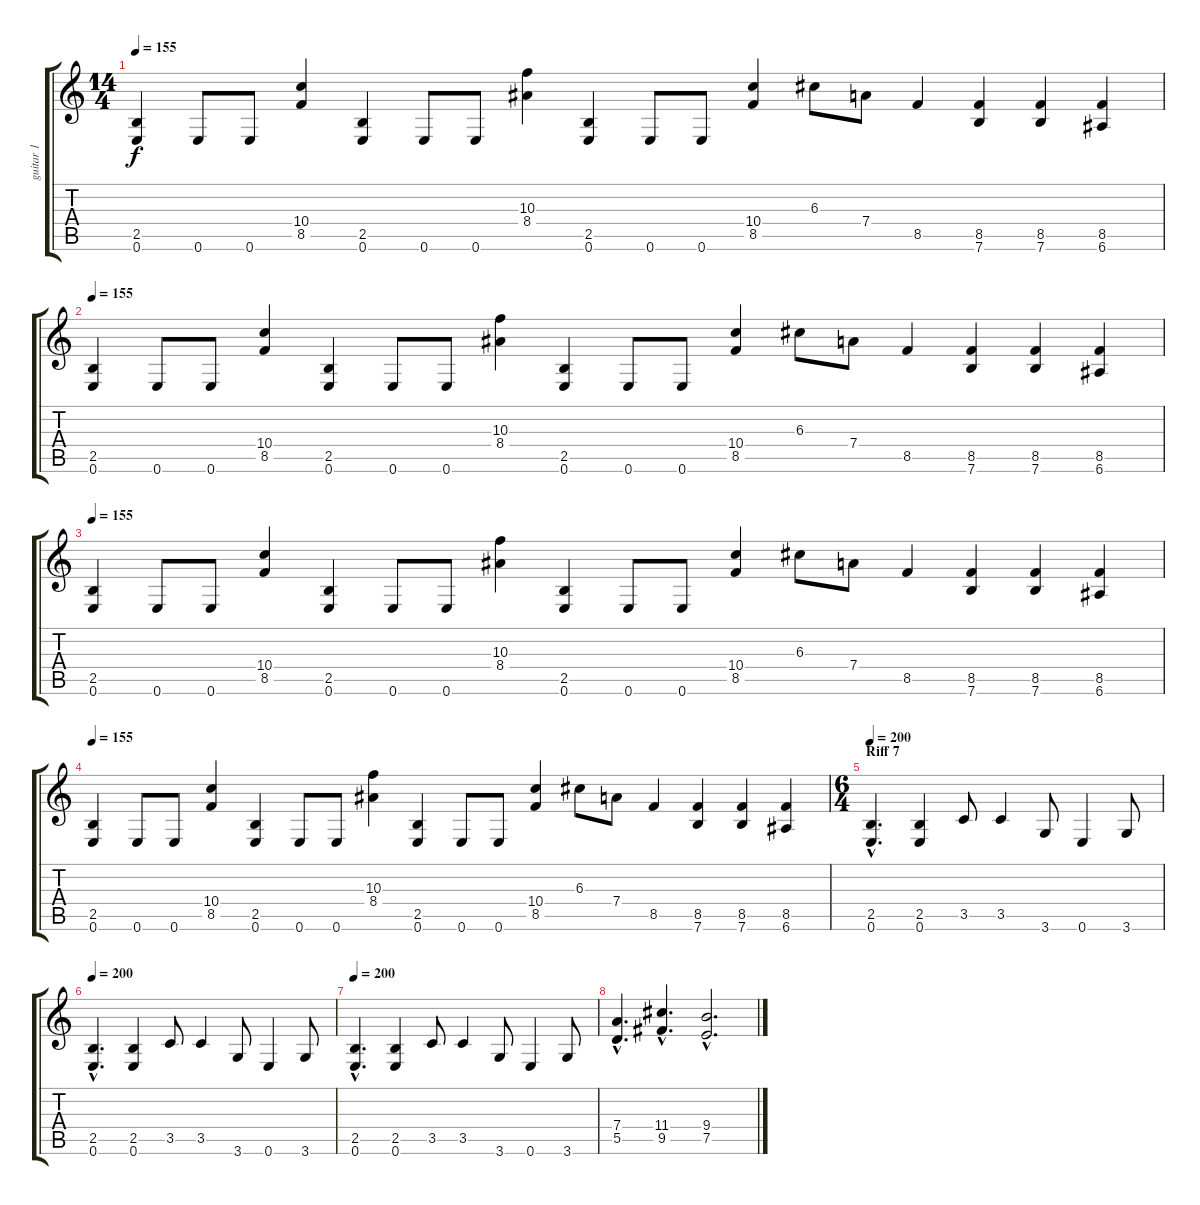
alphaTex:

\track ("guitar 1" "guitar 1") {instrument distortionguitar}
\staff {score tabs}
\tuning (E4 B3 G3 D3 A2 E2) {hide}
\ts (14 4)
\tempo 155
\clef g2
\ks c
(2.5 0.6).4{dy f} 0.6.8 0.6.8 (10.4 8.5).4 (2.5 0.6).4 0.6.8 0.6.8 (10.3 8.4).4 (2.5 0.6).4 0.6.8 0.6.8 (10.4 8.5).4 6.3.8 7.4.8 8.5.4 (8.5 7.6).4 (8.5 7.6).4 (8.5 6.6).4 |
\tempo 155
(2.5 0.6).4 0.6.8 0.6.8 (10.4 8.5).4 (2.5 0.6).4 0.6.8 0.6.8 (10.3 8.4).4 (2.5 0.6).4 0.6.8 0.6.8 (10.4 8.5).4 6.3.8 7.4.8 8.5.4 (8.5 7.6).4 (8.5 7.6).4 (8.5 6.6).4 |
\tempo 155
(2.5 0.6).4 0.6.8 0.6.8 (10.4 8.5).4 (2.5 0.6).4 0.6.8 0.6.8 (10.3 8.4).4 (2.5 0.6).4 0.6.8 0.6.8 (10.4 8.5).4 6.3.8 7.4.8 8.5.4 (8.5 7.6).4 (8.5 7.6).4 (8.5 6.6).4 |
\tempo 155
(2.5 0.6).4 0.6.8 0.6.8 (10.4 8.5).4 (2.5 0.6).4 0.6.8 0.6.8 (10.3 8.4).4 (2.5 0.6).4 0.6.8 0.6.8 (10.4 8.5).4 6.3.8 7.4.8 8.5.4 (8.5 7.6).4 (8.5 7.6).4 (8.5 6.6).4 |
\ts (6 4)
\section ("" "Riff 7")
\tempo 200
(2.5{hac} 0.6{hac}).4{d} (2.5 0.6).4 3.5.8 3.5.4 3.6.8 0.6.4 3.6.8 |
\tempo 200
(2.5{hac} 0.6{hac}).4{d} (2.5 0.6).4 3.5.8 3.5.4 3.6.8 0.6.4 3.6.8 |
\tempo 200
(2.5{hac} 0.6{hac}).4{d} (2.5 0.6).4 3.5.8 3.5.4 3.6.8 0.6.4 3.6.8 |
(7.4{hac} 5.5{hac}).4{d} (11.4{hac} 9.5{hac}).4{d} (9.4{hac} 7.5{hac}).2{d}
